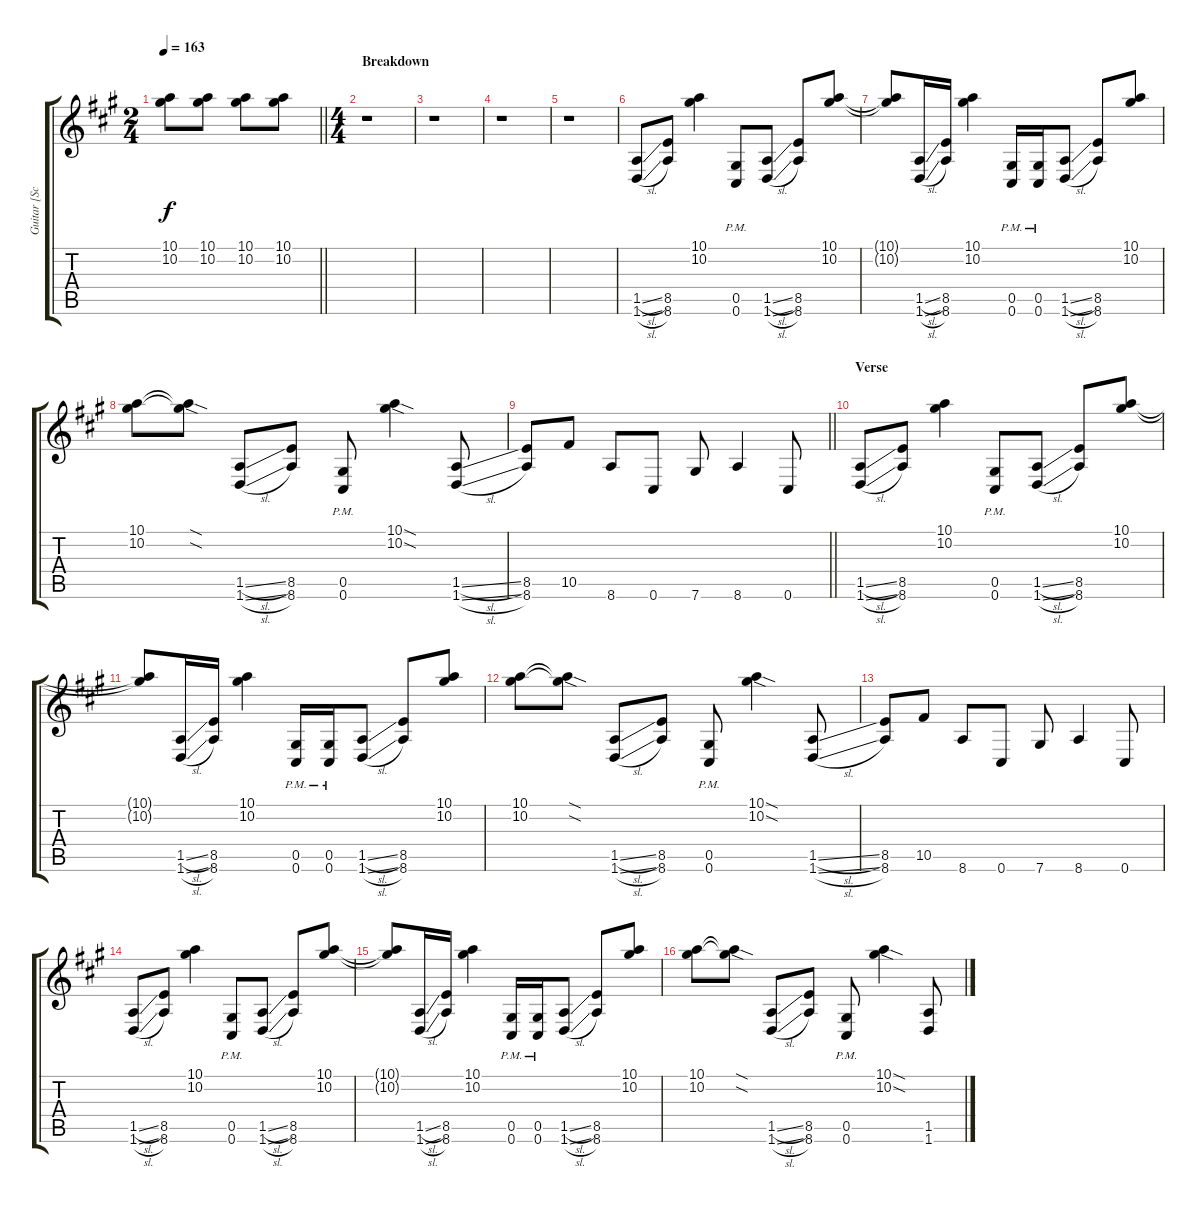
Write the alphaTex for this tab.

\track ("Guitar [Scott Henry]" "Guitar [Sc") {instrument distortionguitar}
\staff {score tabs}
\tuning (B3 Bb3 Gb3 Db3 Ab2 Db2) {hide}
\ts (2 4)
\tempo 163
\clef g2
\barLineRight lightlight
\ks a
(10.1 10.2).8{dy f} (10.1 10.2).8 (10.1 10.2).8 (10.1 10.2).8 |
\ts (4 4)
\section ("" "Breakdown")
r.1 |
r.1 |
r.1 |
r.1 |
(1.5{sl} 1.6{sl}).8{volume 10} (8.5 8.6).8 (10.1 10.2).4 (0.5{pm} 0.6{pm}).8 (1.5{sl} 1.6{sl}).8 (8.5 8.6).8 (10.1 10.2).8 |
(10.1{t} 10.2{t}).8 (1.5{sl} 1.6{sl}).16 (8.5 8.6).16 (10.1 10.2).4 (0.5{pm} 0.6{pm}).16 (0.5{pm} 0.6{pm}).16 (1.5{sl} 1.6{sl}).8 (8.5 8.6).8 (10.1 10.2).8 |
(10.1 10.2).8 (10.1{sod t} 10.2{sod t}).8 (1.5{sl} 1.6{sl}).8 (8.5 8.6).8 (0.5{pm} 0.6{pm}).8 (10.1{sod} 10.2{sod}).4 (1.5{sl} 1.6{sl}).8 |
\barLineRight lightlight
(8.5 8.6).8 10.5.8{volume 13} 8.6.8 0.6.8 7.6.8 8.6.4 0.6.8 |
\section ("" "Verse")
(1.5{sl} 1.6{sl}).8 (8.5 8.6).8 (10.1 10.2).4 (0.5{pm} 0.6{pm}).8 (1.5{sl} 1.6{sl}).8 (8.5 8.6).8 (10.1 10.2).8 |
(10.1{t} 10.2{t}).8 (1.5{sl} 1.6{sl}).16 (8.5 8.6).16 (10.1 10.2).4 (0.5{pm} 0.6{pm}).16 (0.5{pm} 0.6{pm}).16 (1.5{sl} 1.6{sl}).8 (8.5 8.6).8 (10.1 10.2).8 |
(10.1 10.2).8 (10.1{sod t} 10.2{sod t}).8 (1.5{sl} 1.6{sl}).8 (8.5 8.6).8 (0.5{pm} 0.6{pm}).8 (10.1{sod} 10.2{sod}).4 (1.5{sl} 1.6{sl}).8 |
(8.5 8.6).8 10.5.8 8.6.8 0.6.8 7.6.8 8.6.4 0.6.8 |
(1.5{sl} 1.6{sl}).8 (8.5 8.6).8 (10.1 10.2).4 (0.5{pm} 0.6{pm}).8 (1.5{sl} 1.6{sl}).8 (8.5 8.6).8 (10.1 10.2).8 |
(10.1{t} 10.2{t}).8 (1.5{sl} 1.6{sl}).16 (8.5 8.6).16 (10.1 10.2).4 (0.5{pm} 0.6{pm}).16 (0.5{pm} 0.6{pm}).16 (1.5{sl} 1.6{sl}).8 (8.5 8.6).8 (10.1 10.2).8 |
(10.1 10.2).8 (10.1{sod t} 10.2{sod t}).8 (1.5{sl} 1.6{sl}).8 (8.5 8.6).8 (0.5{pm} 0.6{pm}).8 (10.1{sod} 10.2{sod}).4 (1.5{sl} 1.6{sl}).8
